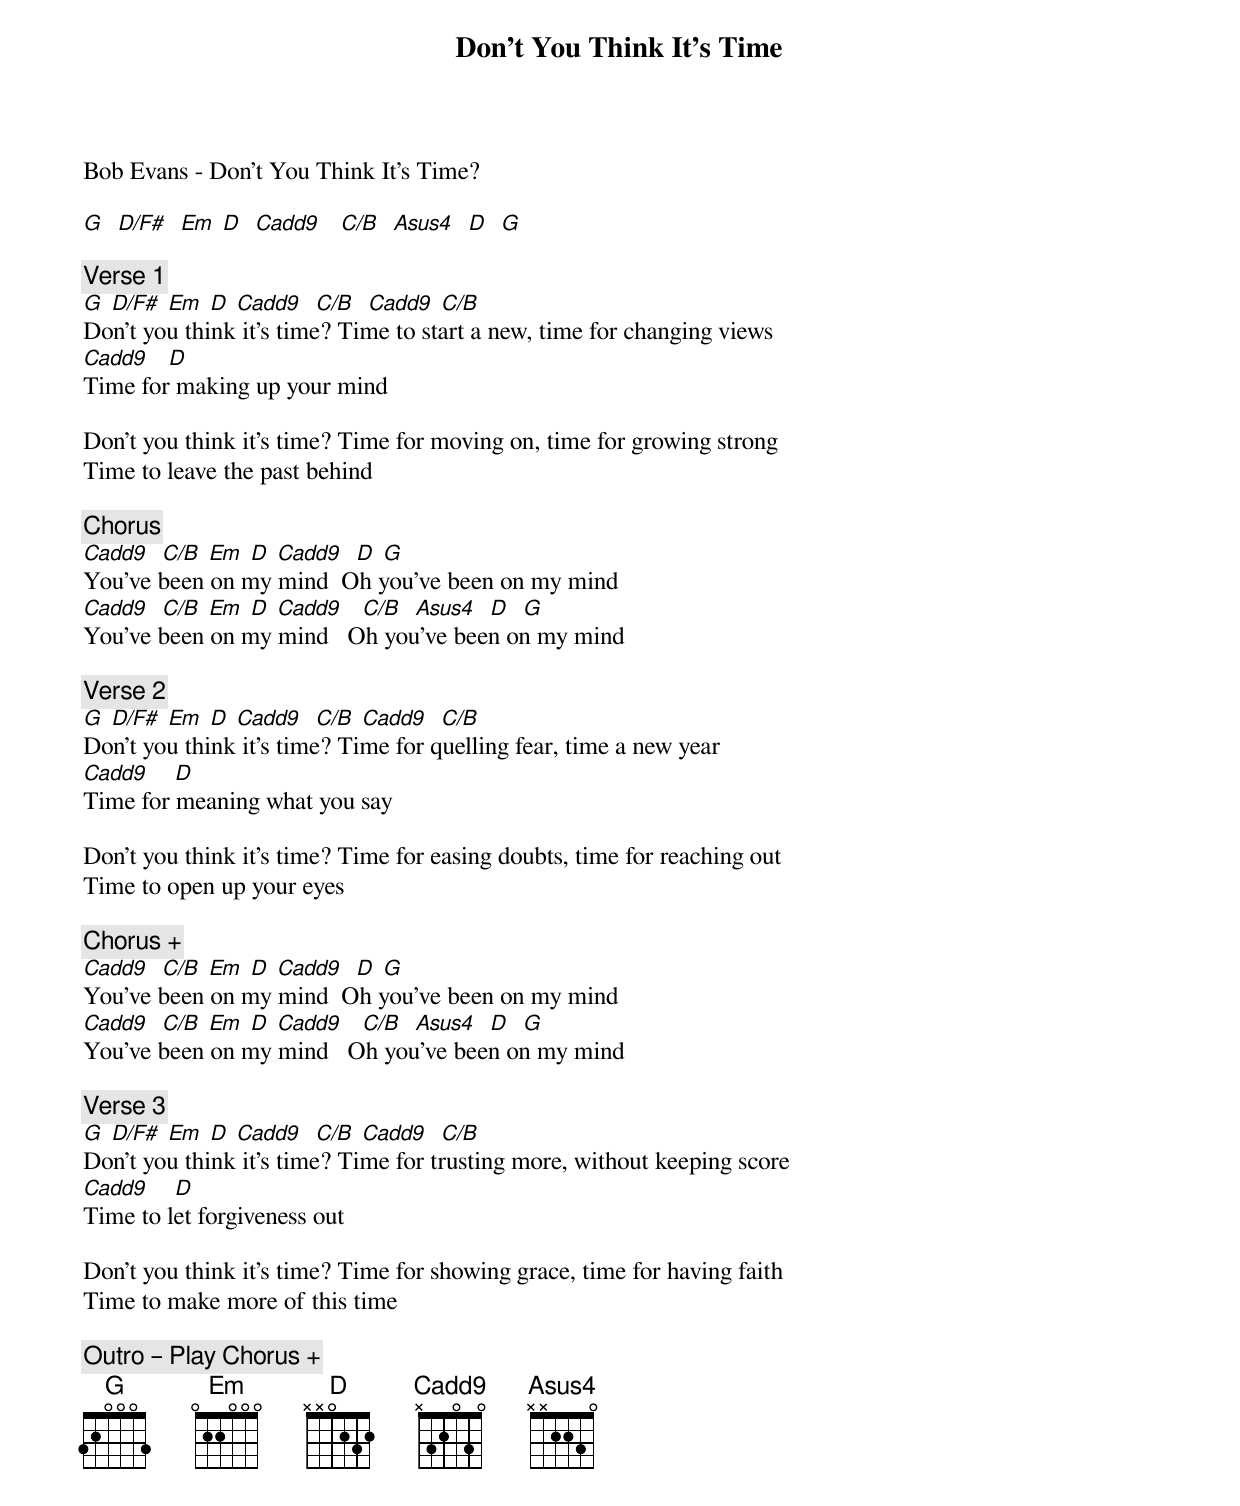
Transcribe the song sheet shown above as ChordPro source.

{title: Don't You Think It's Time}
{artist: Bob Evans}
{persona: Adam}
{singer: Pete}
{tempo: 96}
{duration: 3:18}
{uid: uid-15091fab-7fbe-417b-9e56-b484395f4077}
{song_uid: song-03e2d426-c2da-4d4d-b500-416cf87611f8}



Bob Evans - Don't You Think It's Time?

[G]  [D/F#]  [Em]	[D]  [Cadd9]   [C/B]  [Asus4]  [D]  [G]

{comment: Verse 1}
[G]	[D/F#]	[Em]	[D]	[Cadd9]		[C/B]		[Cadd9]	[C/B]
Don't you think it's time?	Time to start a new, time for changing views
[Cadd9]			[D]
Time for making up your mind

Don't you think it's time?	Time for moving on, time for growing strong
Time to leave the past behind

{comment: Chorus}
[Cadd9]		[C/B]	[Em]	[D]	[Cadd9]		[D]	[G]
You've been on my mind		Oh you've been on my mind
[Cadd9]		[C/B]	[Em]	[D]	[Cadd9]   [C/B]  [Asus4]  [D]  [G]
You've been on my mind 		Oh you've been on my mind

{comment: Verse 2}
[G]	[D/F#]	[Em]	[D]	[Cadd9]		[C/B]	[Cadd9]		[C/B]
Don't you think it's time?	Time for quelling fear, time a new year
[Cadd9]				[D]
Time for meaning what you say

Don't you think it's time?	Time for easing doubts, time for reaching out
Time to open up your eyes

{comment: Chorus +}
[Cadd9]		[C/B]	[Em]	[D]	[Cadd9]		[D]	[G]
You've been on my mind		Oh you've been on my mind
[Cadd9]		[C/B]	[Em]	[D]	[Cadd9]   [C/B]  [Asus4]  [D]  [G]
You've been on my mind 		Oh you've been on my mind

{comment: Verse 3}
[G]	[D/F#]	[Em]	[D]	[Cadd9]		[C/B]	[Cadd9]		[C/B]
Don't you think it's time?	Time for trusting more, without keeping score
[Cadd9]				[D]
Time to let forgiveness out

Don't you think it's time?	Time for showing grace, time for having faith
Time to make more of this time

{comment: Outro – Play Chorus +}
